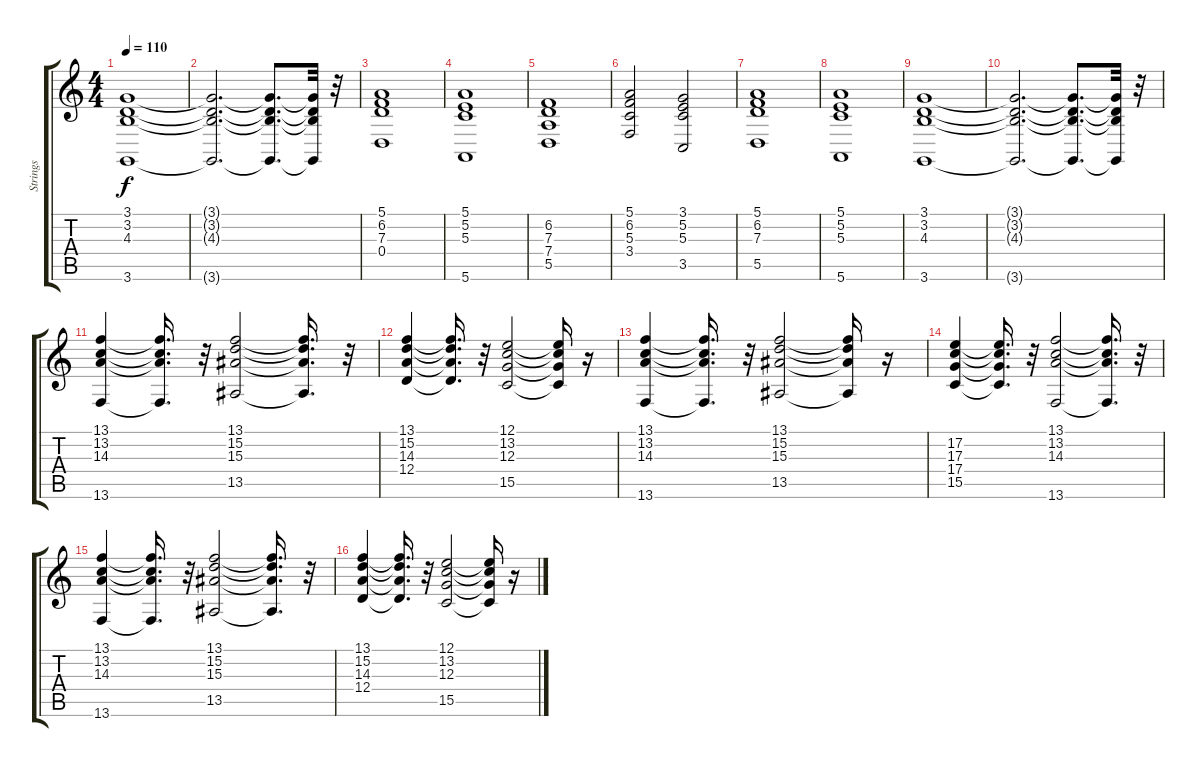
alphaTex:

\track ("Strings             " "Strings   ") {instrument stringensemble1}
\staff {score tabs}
\tuning (E4 B3 G3 D3 A2 E2) {hide}
\ts (4 4)
\tempo 110
\clef g2
\ks c
(3.1 3.2 4.3 3.6).1{dy f} |
(3.1{t} 3.2{t} 4.3{t} 3.6{t}).2{d} (3.1{t} 3.2{t} 4.3{t} 3.6{t}).8{d} (3.1{t} 3.2{t} 4.3{t} 3.6{t}).32 r.32 |
(5.1 6.2 7.3 0.4).1 |
(5.1 5.2 5.3 5.6).1 |
(6.2 7.3 7.4 5.5).1 |
(5.1 6.2 5.3 3.4).2 (3.1 5.2 5.3 3.5).2 |
(5.1 6.2 7.3 5.5).1 |
(5.1 5.2 5.3 5.6).1 |
(3.1 3.2 4.3 3.6).1 |
(3.1{t} 3.2{t} 4.3{t} 3.6{t}).2{d} (3.1{t} 3.2{t} 4.3{t} 3.6{t}).8{d} (3.1{t} 3.2{t} 4.3{t} 3.6{t}).32 r.32 |
(13.1 13.2 14.3 13.6).4 (13.1{t} 13.2{t} 14.3{t} 13.6{t}).16{d} r.32 (13.1 15.2 15.3 13.5).2 (13.1{t} 15.2{t} 15.3{t} 13.5{t}).16{d} r.32 |
(13.1 15.2 14.3 12.4).4 (13.1{t} 15.2{t} 14.3{t} 12.4{t}).16{d} r.32 (12.1 13.2 12.3 15.5).2 (12.1{t} 13.2{t} 12.3{t} 15.5{t}).16 r.16 |
(13.1 13.2 14.3 13.6).4 (13.1{t} 13.2{t} 14.3{t} 13.6{t}).16{d} r.32 (13.1 15.2 15.3 13.5).2 (13.1{t} 15.2{t} 15.3{t} 13.5{t}).16 r.16 |
(17.2 17.3 17.4 15.5).4 (17.2{t} 17.3{t} 17.4{t} 15.5{t}).16{d} r.32 (13.1 13.2 14.3 13.6).2 (13.1{t} 13.2{t} 14.3{t} 13.6{t}).16{d} r.32 |
(13.1 13.2 14.3 13.6).4 (13.1{t} 13.2{t} 14.3{t} 13.6{t}).16{d} r.32 (13.1 15.2 15.3 13.5).2 (13.1{t} 15.2{t} 15.3{t} 13.5{t}).16{d} r.32 |
(13.1 15.2 14.3 12.4).4 (13.1{t} 15.2{t} 14.3{t} 12.4{t}).16{d} r.32 (12.1 13.2 12.3 15.5).2 (12.1{t} 13.2{t} 12.3{t} 15.5{t}).16 r.16
